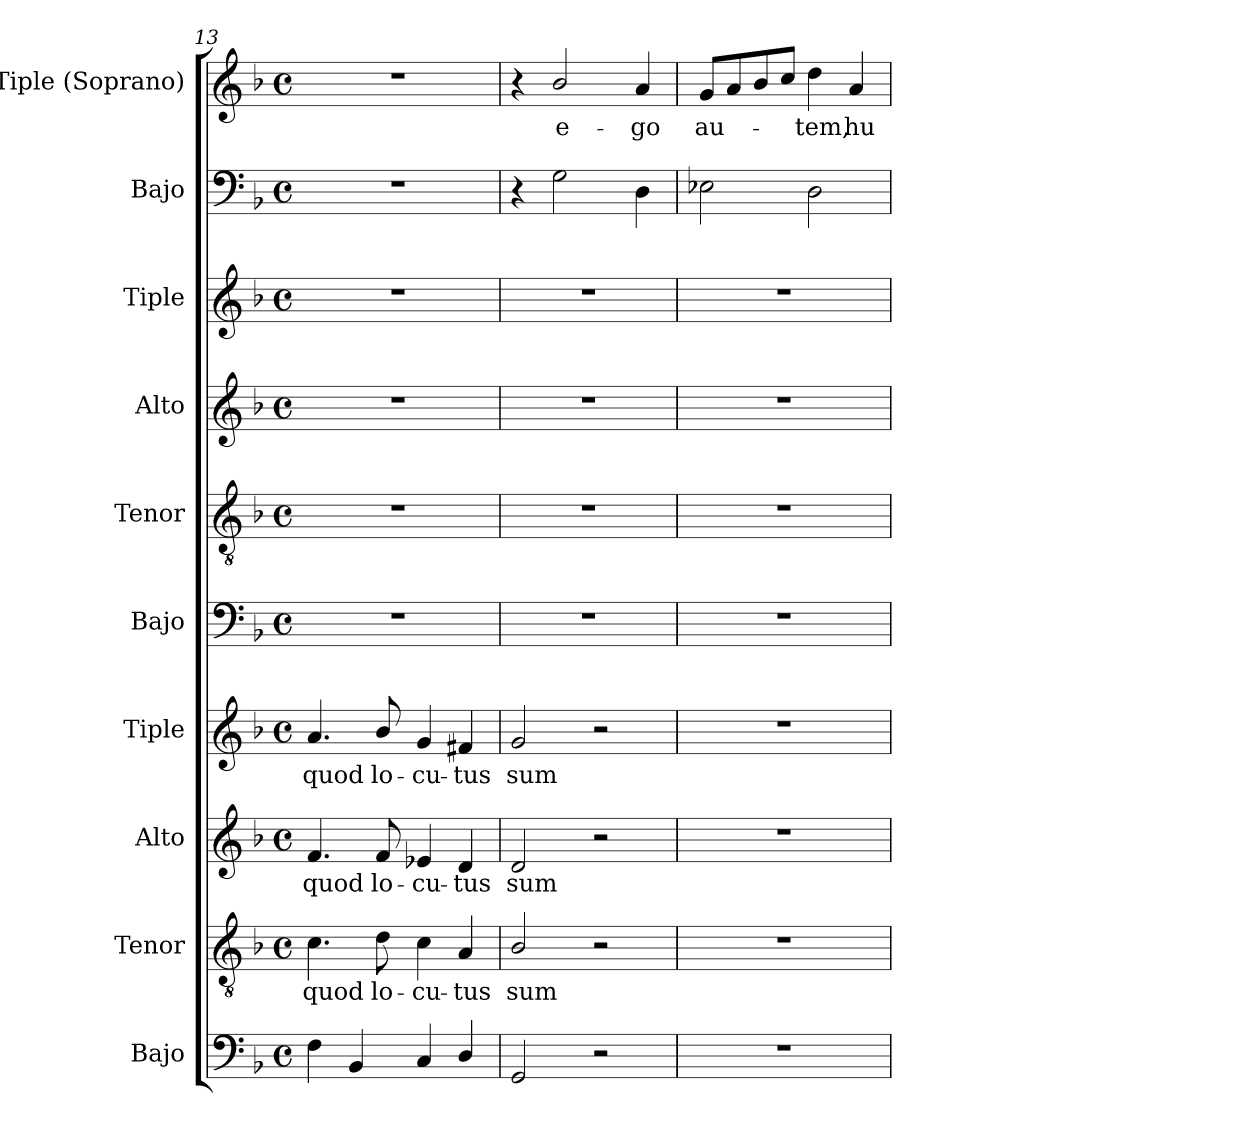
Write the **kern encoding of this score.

**kern	**kern	**text	**kern	**text	**kern	**text	**kern	**kern	**kern	**kern	**kern	**kern	**text
*part10	*part9	*part9	*part8	*part8	*part7	*part7	*part6	*part5	*part4	*part3	*part2	*part1	*part1
*staff10	*staff9	*staff9	*staff8	*staff8	*staff7	*staff7	*staff6	*staff5	*staff4	*staff3	*staff2	*staff1	*staff1
*I"Bajo	*I"Tenor	*	*I"Alto	*	*I"Tiple	*	*I"Bajo	*I"Tenor	*I"Alto	*I"Tiple	*I"Bajo	*I"Tiple (Soprano)	*
*I'B.	*I'T.	*	*I'A.	*	*	*	*I'B.	*I'T.	*I'A.	*	*I'B.	*I'S.	*
*clefF4	*clefGv2	*	*clefG2	*	*clefG2	*	*clefF4	*clefGv2	*clefG2	*clefG2	*clefF4	*clefG2	*
*	*ITrd7c12	*	*	*	*	*	*	*ITrd7c12	*	*	*	*	*
*k[b-]	*k[b-]	*	*k[b-]	*	*k[b-]	*	*k[b-]	*k[b-]	*k[b-]	*k[b-]	*k[b-]	*k[b-]	*
*F:	*F:	*	*F:	*	*F:	*	*F:	*F:	*F:	*F:	*F:	*F:	*
*M4/4	*M4/4	*	*M4/4	*	*M4/4	*	*M4/4	*M4/4	*M4/4	*M4/4	*M4/4	*M4/4	*
*met(c)	*met(c)	*	*met(c)	*	*met(c)	*	*met(c)	*met(c)	*met(c)	*met(c)	*met(c)	*met(c)	*
=13	=13	=13	=13	=13	=13	=13	=13	=13	=13	=13	=13	=13	=13
!	!	!LO:LY:b:color=#000000	!	!	!	!	!	!	!	!	!	!	!
!	!	!	!	!LO:LY:b:color=#000000	!	!	!	!	!	!	!	!	!
!	!	!	!	!	!	!LO:LY:b:color=#000000	!	!	!	!	!	!	!
4Fi\	4.Ci\	quod	4.fi/	quod	4.ai/	quod	1r	1r	1r	1r	1r	1r	.
4BB-i/	.	.	.	.	.	.	.	.	.	.	.	.	.
!	!	!LO:LY:b:color=#000000	!	!	!	!	!	!	!	!	!	!	!
!	!	!	!	!LO:LY:b:color=#000000	!	!	!	!	!	!	!	!	!
!	!	!	!	!	!	!LO:LY:b:color=#000000	!	!	!	!	!	!	!
.	8Di\	lo-	8fi/	lo-	8b-i/	lo-	.	.	.	.	.	.	.
!	!	!LO:LY:b:color=#000000	!	!	!	!	!	!	!	!	!	!	!
!	!	!	!	!LO:LY:b:color=#000000	!	!	!	!	!	!	!	!	!
!	!	!	!	!	!	!LO:LY:b:color=#000000	!	!	!	!	!	!	!
4Ci/	4Ci\	-cu-	4e-Xi/	-cu-	4gi/	-cu-	.	.	.	.	.	.	.
!	!	!LO:LY:b:color=#000000	!	!	!	!	!	!	!	!	!	!	!
!	!	!	!	!LO:LY:b:color=#000000	!	!	!	!	!	!	!	!	!
!	!	!	!	!	!	!LO:LY:b:color=#000000	!	!	!	!	!	!	!
4Di/	4AAi/	-tus	4di/	-tus	4f#Xi/	-tus	.	.	.	.	.	.	.
=14	=14	=14	=14	=14	=14	=14	=14	=14	=14	=14	=14	=14	=14
!	!	!LO:LY:b:color=#000000	!	!	!	!	!	!	!	!	!	!	!
!	!	!	!	!LO:LY:b:color=#000000	!	!	!	!	!	!	!	!	!
!	!	!	!	!	!	!LO:LY:b:color=#000000	!	!	!	!	!	!	!
2GGi/	2BB-i/	sum	2di/	sum	2gi/	sum	1r	1r	1r	1r	4r	4r	.
!	!	!	!	!	!	!	!	!	!	!	!	!	!LO:LY:b:color=#000000
.	.	.	.	.	.	.	.	.	.	.	2Gi\	2b-i/	e-
2r	2r	.	2r	.	2r	.	.	.	.	.	.	.	.
!	!	!	!	!	!	!	!	!	!	!	!	!	!LO:LY:b:color=#000000
.	.	.	.	.	.	.	.	.	.	.	4Di\	4ai/	-go
=15	=15	=15	=15	=15	=15	=15	=15	=15	=15	=15	=15	=15	=15
!	!	!	!	!	!	!	!	!	!	!	!	!	!LO:LY:b:color=#000000
1r	1r	.	1r	.	1r	.	1r	1r	1r	1r	2E-Xi\	8gi/L	au-
.	.	.	.	.	.	.	.	.	.	.	.	8ai/	.
.	.	.	.	.	.	.	.	.	.	.	.	8b-i/	.
.	.	.	.	.	.	.	.	.	.	.	.	8cci/J	.
!	!	!	!	!	!	!	!	!	!	!	!	!	!LO:LY:b:color=#000000
.	.	.	.	.	.	.	.	.	.	.	2Di\	4ddi\	-tem,
!	!	!	!	!	!	!	!	!	!	!	!	!	!LO:LY:b:color=#000000
.	.	.	.	.	.	.	.	.	.	.	.	4ai/	hu-
=	=	=	=	=	=	=	=	=	=	=	=	=	=
*-	*-	*-	*-	*-	*-	*-	*-	*-	*-	*-	*-	*-	*-
